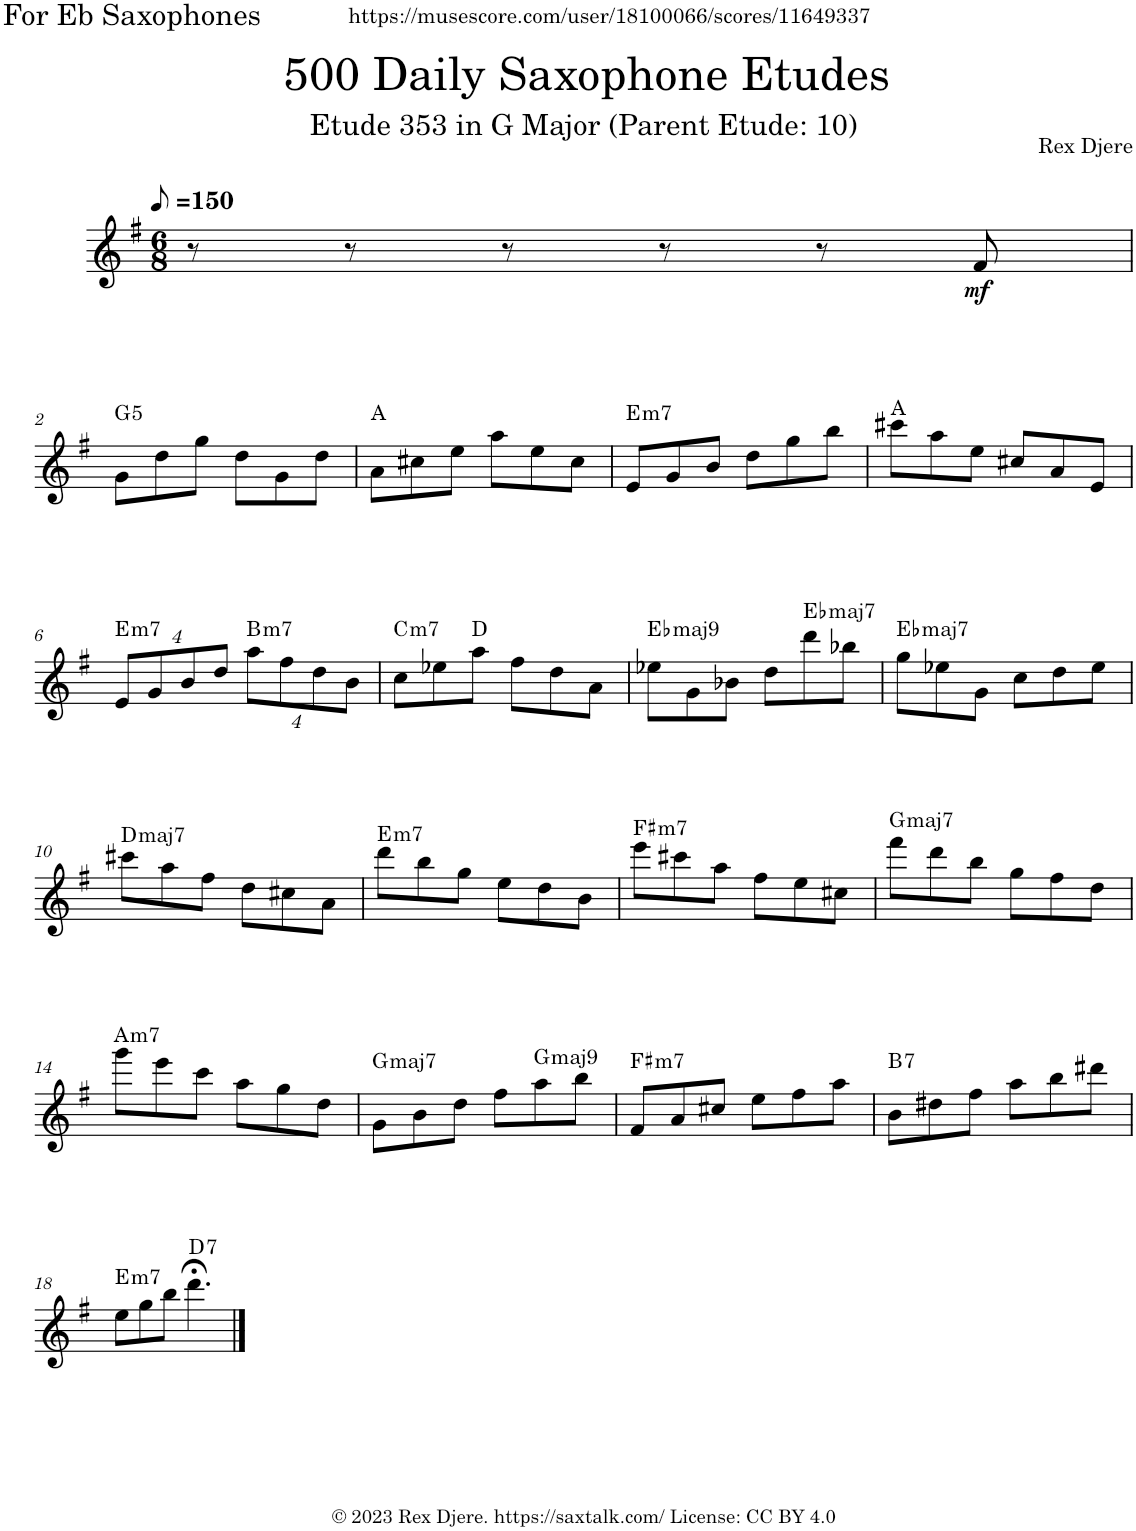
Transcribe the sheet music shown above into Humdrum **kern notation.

**kern	**dynam	**harte
*part1	*part1	*part1
*staff1	*staff1	*
*I"Alto Saxophone	*	*
*I'A. Sax.	*	*
*clefG2	*	*
*Trd5c9	*	*
*k[f#]	*	*
*M6/8	*	*
*MM75	*	*
=1	=1	=1
8r	.	.
8r	.	.
8r	.	.
8r	.	.
8r	.	.
!	!LO:DY:b	!
8f#/	mf	.
!!LO:LB:g=z
=2	=2	=2
*k[f#]	*	*
!	!	!LO:H:kt=5
8g\L	.	G:(1,5)
8dd\	.	.
8gg\J	.	.
8dd\L	.	.
8g\	.	.
8dd\J	.	.
=3	=3	=3
8a\L	.	A:maj
8cc#X\	.	.
8ee\J	.	.
8aa\L	.	.
8ee\	.	.
8cc#\J	.	.
=4	=4	=4
!	!	!LO:H:kt=m7
8e/L	.	E:min7
8g/	.	.
8b/J	.	.
8dd\L	.	.
8gg\	.	.
8bb\J	.	.
=5	=5	=5
8ccc#X\L	.	A:maj
8aa\	.	.
8ee\J	.	.
8cc#X/L	.	.
8a/	.	.
8e/J	.	.
!!LO:LB:g=z
=6	=6	=6
*Xbrackettup	*	*
!	!	!LO:H:kt=m7
32%3e/L	.	E:min7
32%3g/	.	.
32%3b/	.	.
32%3dd/J	.	.
!	!	!LO:H:kt=m7
32%3aa\L	.	B:min7
32%3ff#\	.	.
32%3dd\	.	.
32%3b\J	.	.
=7	=7	=7
!	!	!LO:H:kt=m7
8cc\L	.	C:min7
8ee-X\	.	.
8aa\J	.	D:maj
8ff#\L	.	.
8dd\	.	.
8a\J	.	.
=8	=8	=8
!	!	!LO:H:kt=maj9
8ee-X\L	.	Eb:maj9
8g\	.	.
8b-X\J	.	.
8dd\L	.	.
!	!	!LO:H:kt=maj7
8ddd\	.	Eb:maj7
8bb-X\J	.	.
=9	=9	=9
!	!	!LO:H:kt=maj7
8gg\L	.	Eb:maj7
8ee-X\	.	.
8g\J	.	.
8cc\L	.	.
8dd\	.	.
8ee-\J	.	.
!!LO:LB:g=z
=10	=10	=10
!	!	!LO:H:kt=maj7
8ccc#X\L	.	D:maj7
8aa\	.	.
8ff#\J	.	.
8dd\L	.	.
8cc#X\	.	.
8a\J	.	.
=11	=11	=11
!	!	!LO:H:kt=m7
8ddd\L	.	E:min7
8bb\	.	.
8gg\J	.	.
8ee\L	.	.
8dd\	.	.
8b\J	.	.
=12	=12	=12
!	!	!LO:H:kt=m7
8eee\L	.	F#:min7
8ccc#X\	.	.
8aa\J	.	.
8ff#\L	.	.
8ee\	.	.
8cc#X\J	.	.
=13	=13	=13
!	!	!LO:H:kt=maj7
8fff#\L	.	G:maj7
8ddd\	.	.
8bb\J	.	.
8gg\L	.	.
8ff#\	.	.
8dd\J	.	.
!!LO:LB:g=z
=14	=14	=14
!	!	!LO:H:kt=m7
8ggg\L	.	A:min7
8eee\	.	.
8ccc\J	.	.
8aa\L	.	.
8gg\	.	.
8dd\J	.	.
=15	=15	=15
!	!	!LO:H:kt=maj7
8g\L	.	G:maj7
8b\	.	.
8dd\J	.	.
8ff#\L	.	.
!	!	!LO:H:kt=maj9
8aa\	.	G:maj9
8bb\J	.	.
=16	=16	=16
!	!	!LO:H:kt=m7
8f#/L	.	F#:min7
8a/	.	.
8cc#X/J	.	.
8ee\L	.	.
8ff#\	.	.
8aa\J	.	.
=17	=17	=17
!	!	!LO:H:kt=7
8b\L	.	B:7
8dd#X\	.	.
8ff#\J	.	.
8aa\L	.	.
8bb\	.	.
8ddd#X\J	.	.
!!LO:LB:g=z
=18	=18	=18
!	!	!LO:H:kt=m7
8ee\L	.	E:min7
8gg\	.	.
8bb\J	.	.
!	!	!LO:H:kt=7
4.ddd;<\	.	D:7
==	==	==
*-	*-	*-
